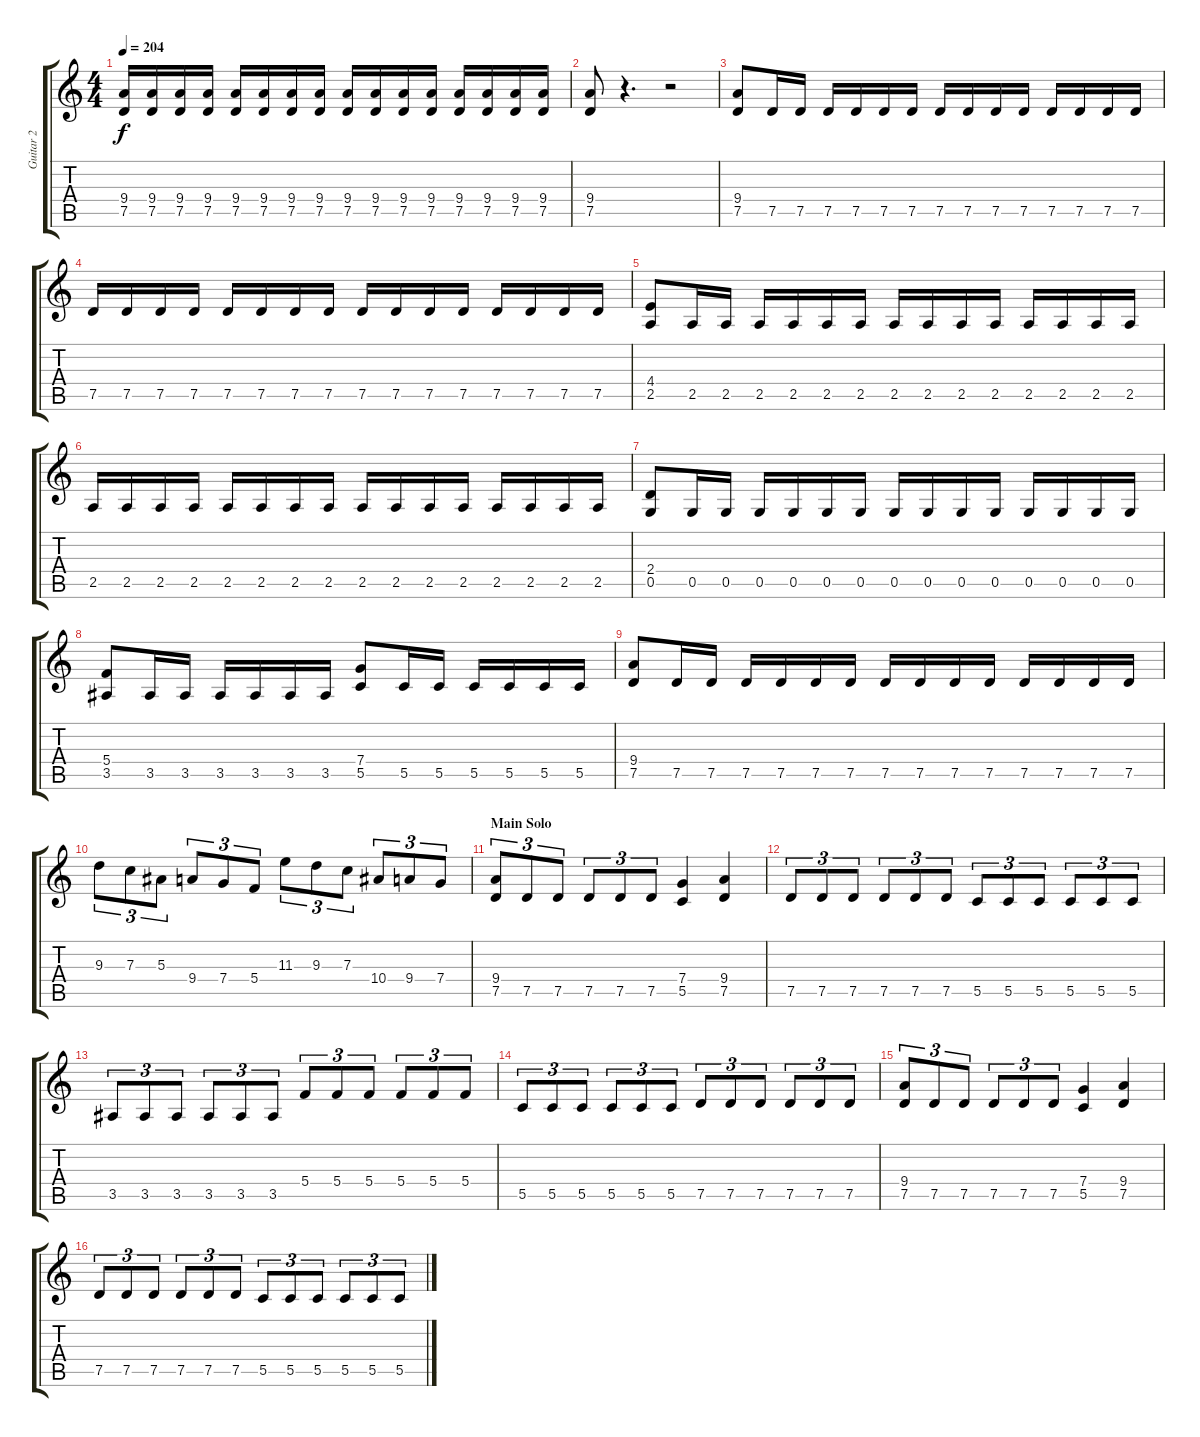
\track ("Guitar 2" "Guitar 2") {instrument distortionguitar}
\staff {score tabs}
\tuning (D4 A3 F3 C3 G2 D2) {hide}
\ts (4 4)
\tempo 204
\clef g2
\ks c
(9.4 7.5).16{dy f} (9.4 7.5).16 (9.4 7.5).16 (9.4 7.5).16 (9.4 7.5).16 (9.4 7.5).16 (9.4 7.5).16 (9.4 7.5).16 (9.4 7.5).16 (9.4 7.5).16 (9.4 7.5).16 (9.4 7.5).16 (9.4 7.5).16 (9.4 7.5).16 (9.4 7.5).16 (9.4 7.5).16 |
(9.4 7.5).8 r.4{d} r.2 |
(9.4 7.5).8 7.5.16 7.5.16 7.5.16 7.5.16 7.5.16 7.5.16 7.5.16 7.5.16 7.5.16 7.5.16 7.5.16 7.5.16 7.5.16 7.5.16 |
7.5.16 7.5.16 7.5.16 7.5.16 7.5.16 7.5.16 7.5.16 7.5.16 7.5.16 7.5.16 7.5.16 7.5.16 7.5.16 7.5.16 7.5.16 7.5.16 |
(4.4 2.5).8 2.5.16 2.5.16 2.5.16 2.5.16 2.5.16 2.5.16 2.5.16 2.5.16 2.5.16 2.5.16 2.5.16 2.5.16 2.5.16 2.5.16 |
2.5.16 2.5.16 2.5.16 2.5.16 2.5.16 2.5.16 2.5.16 2.5.16 2.5.16 2.5.16 2.5.16 2.5.16 2.5.16 2.5.16 2.5.16 2.5.16 |
(2.4 0.5).8 0.5.16 0.5.16 0.5.16 0.5.16 0.5.16 0.5.16 0.5.16 0.5.16 0.5.16 0.5.16 0.5.16 0.5.16 0.5.16 0.5.16 |
(5.4 3.5).8 3.5.16 3.5.16 3.5.16 3.5.16 3.5.16 3.5.16 (7.4 5.5).8 5.5.16 5.5.16 5.5.16 5.5.16 5.5.16 5.5.16 |
(9.4 7.5).8 7.5.16 7.5.16 7.5.16 7.5.16 7.5.16 7.5.16 7.5.16 7.5.16 7.5.16 7.5.16 7.5.16 7.5.16 7.5.16 7.5.16 |
9.3.8{tu (3 2)} 7.3.8{tu (3 2)} 5.3.8{tu (3 2)} 9.4.8{tu (3 2)} 7.4.8{tu (3 2)} 5.4.8{tu (3 2)} 11.3.8{tu (3 2)} 9.3.8{tu (3 2)} 7.3.8{tu (3 2)} 10.4.8{tu (3 2)} 9.4.8{tu (3 2)} 7.4.8{tu (3 2)} |
\section ("" "Main Solo")
(9.4 7.5).8{tu (3 2)} 7.5.8{tu (3 2)} 7.5.8{tu (3 2)} 7.5.8{tu (3 2)} 7.5.8{tu (3 2)} 7.5.8{tu (3 2)} (7.4 5.5).4 (9.4 7.5).4 |
7.5.8{tu (3 2)} 7.5.8{tu (3 2)} 7.5.8{tu (3 2)} 7.5.8{tu (3 2)} 7.5.8{tu (3 2)} 7.5.8{tu (3 2)} 5.5.8{tu (3 2)} 5.5.8{tu (3 2)} 5.5.8{tu (3 2)} 5.5.8{tu (3 2)} 5.5.8{tu (3 2)} 5.5.8{tu (3 2)} |
3.5.8{tu (3 2)} 3.5.8{tu (3 2)} 3.5.8{tu (3 2)} 3.5.8{tu (3 2)} 3.5.8{tu (3 2)} 3.5.8{tu (3 2)} 5.4.8{tu (3 2)} 5.4.8{tu (3 2)} 5.4.8{tu (3 2)} 5.4.8{tu (3 2)} 5.4.8{tu (3 2)} 5.4.8{tu (3 2)} |
5.5.8{tu (3 2)} 5.5.8{tu (3 2)} 5.5.8{tu (3 2)} 5.5.8{tu (3 2)} 5.5.8{tu (3 2)} 5.5.8{tu (3 2)} 7.5.8{tu (3 2)} 7.5.8{tu (3 2)} 7.5.8{tu (3 2)} 7.5.8{tu (3 2)} 7.5.8{tu (3 2)} 7.5.8{tu (3 2)} |
(9.4 7.5).8{tu (3 2)} 7.5.8{tu (3 2)} 7.5.8{tu (3 2)} 7.5.8{tu (3 2)} 7.5.8{tu (3 2)} 7.5.8{tu (3 2)} (7.4 5.5).4 (9.4 7.5).4 |
7.5.8{tu (3 2)} 7.5.8{tu (3 2)} 7.5.8{tu (3 2)} 7.5.8{tu (3 2)} 7.5.8{tu (3 2)} 7.5.8{tu (3 2)} 5.5.8{tu (3 2)} 5.5.8{tu (3 2)} 5.5.8{tu (3 2)} 5.5.8{tu (3 2)} 5.5.8{tu (3 2)} 5.5.8{tu (3 2)}
